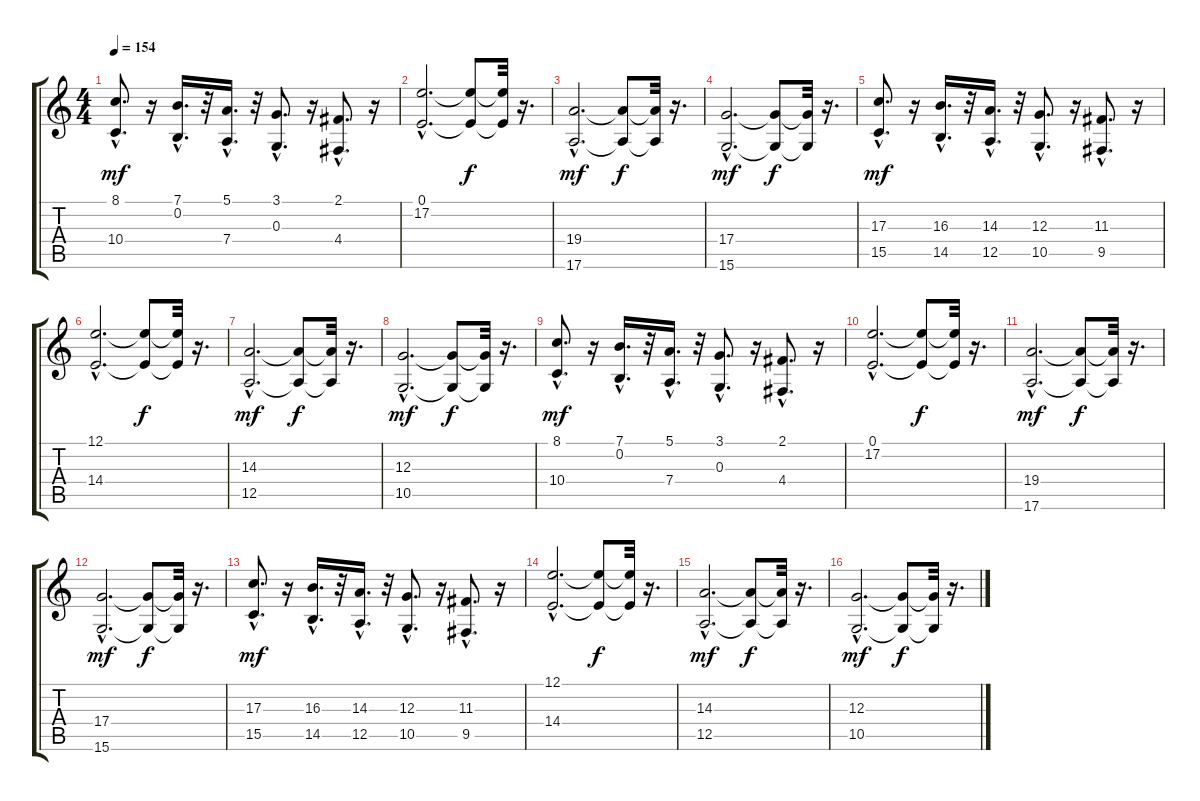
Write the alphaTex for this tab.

\track "" {instrument choiraahs}
\staff {score tabs}
\tuning (E4 B3 G3 D3 A2 E2) {hide}
\ts (4 4)
\tempo 154
\clef g2
\ks c
(8.1{hac} 10.4{hac}).8{d dy mf} r.16 (7.1{hac} 0.2{hac}).16{d} r.32 (5.1{hac} 7.4{hac}).16{d} r.32 (3.1{hac} 0.3{hac}).8{d} r.16 (2.1{hac} 4.4{hac}).8{d} r.16 |
(0.1{hac} 17.2{hac}).2{d} (0.1{t} 17.2{t}).8{dy f} (0.1{t} 17.2{t}).32 r.16{d} |
(19.4{hac} 17.6{hac}).2{d dy mf} (19.4{t} 17.6{t}).8{dy f} (19.4{t} 17.6{t}).32 r.16{d} |
(17.4{hac} 15.6{hac}).2{d dy mf} (17.4{t} 15.6{t}).8{dy f} (17.4{t} 15.6{t}).32 r.16{d} |
(17.3{hac} 15.5{hac}).8{d dy mf} r.16 (16.3{hac} 14.5{hac}).16{d} r.32 (14.3{hac} 12.5{hac}).16{d} r.32 (12.3{hac} 10.5{hac}).8{d} r.16 (11.3{hac} 9.5{hac}).8{d} r.16 |
(12.1{hac} 14.4{hac}).2{d} (12.1{t} 14.4{t}).8{dy f} (12.1{t} 14.4{t}).32 r.16{d} |
(14.3{hac} 12.5{hac}).2{d dy mf} (14.3{t} 12.5{t}).8{dy f} (14.3{t} 12.5{t}).32 r.16{d} |
(12.3{hac} 10.5{hac}).2{d dy mf} (12.3{t} 10.5{t}).8{dy f} (12.3{t} 10.5{t}).32 r.16{d} |
(8.1{hac} 10.4{hac}).8{d dy mf} r.16 (7.1{hac} 0.2{hac}).16{d} r.32 (5.1{hac} 7.4{hac}).16{d} r.32 (3.1{hac} 0.3{hac}).8{d} r.16 (2.1{hac} 4.4{hac}).8{d} r.16 |
(0.1{hac} 17.2{hac}).2{d} (0.1{t} 17.2{t}).8{dy f} (0.1{t} 17.2{t}).32 r.16{d} |
(19.4{hac} 17.6{hac}).2{d dy mf} (19.4{t} 17.6{t}).8{dy f} (19.4{t} 17.6{t}).32 r.16{d} |
(17.4{hac} 15.6{hac}).2{d dy mf} (17.4{t} 15.6{t}).8{dy f} (17.4{t} 15.6{t}).32 r.16{d} |
(17.3{hac} 15.5{hac}).8{d dy mf} r.16 (16.3{hac} 14.5{hac}).16{d} r.32 (14.3{hac} 12.5{hac}).16{d} r.32 (12.3{hac} 10.5{hac}).8{d} r.16 (11.3{hac} 9.5{hac}).8{d} r.16 |
(12.1{hac} 14.4{hac}).2{d} (12.1{t} 14.4{t}).8{dy f} (12.1{t} 14.4{t}).32 r.16{d} |
(14.3{hac} 12.5{hac}).2{d dy mf} (14.3{t} 12.5{t}).8{dy f} (14.3{t} 12.5{t}).32 r.16{d} |
(12.3{hac} 10.5{hac}).2{d dy mf} (12.3{t} 10.5{t}).8{dy f} (12.3{t} 10.5{t}).32 r.16{d}
